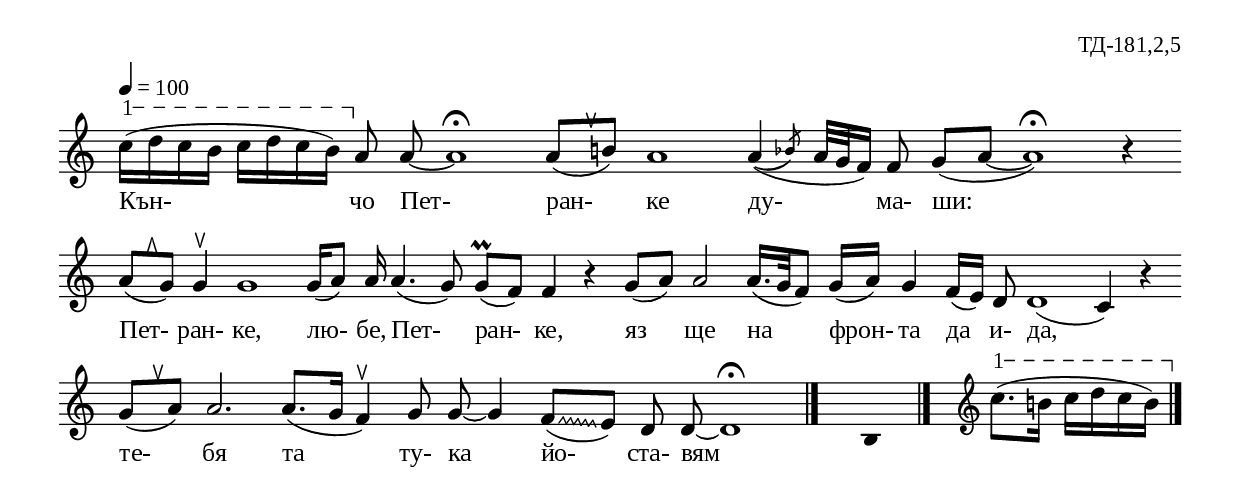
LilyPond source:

%{
td_181_2_05
%}

\include "td-preamble.ly"

\score {
\relative c'' {
\tempo 4 = 100
\cadenzaOn
\varA
c16\startTextSpan[( d c b] c[ d c b\stopTextSpan]) 
a8\noBeam a~ a1\fermata a8([ s^\ltoe b!]) a1 \afterGrace a4(\( { \stdB bes8\) \stdE } a32[ g f16])
f8\noBeam g8([ a]~ a1\fermata) r4
\bar ""
a8([ s^\rtoe g]) g4^\ltoe g1 g16[( a8]) a16\noBeam a4.( g8) g\prall([ f]) f4 r
\bar ""
g8([ a]) a2
\bar ""
a16.([ g32 f8]) g16([ a]) g4 f16([ e]) d8\noBeam d1( c4) r4
\bar ""
g'8([ s^\ltoe a]) a2. a8.([ g16] f4^\ltoe) 
\bar ""
\override Glissando #'style = #'zigzag
g8\noBeam g~ g4 \noteFi f8([\glissando e]) d\noBeam d~ d1\fermata
 \bar "|." 
 s4 \fixB b \fixC
 \bar "|."
 s16 \clef treble
\varA
c'8.\startTextSpan[( b16] c[ d c b\stopTextSpan]) 
  \bar "|." 
}
\addlyrics { Кън- чо Пет- ран- ке ду- ма- ши: Пет- ран- ке, лю- бе, Пет- ран- ке,
яз ще на фрон- та да и- да, те- бя та ту- ка йо- ста- вям }
%
\layout {
   \context { 
	    \Staff \remove "Time_signature_engraver" } 
  indent = #0
  line-width = 190\mm
  ragged-right=##f
}
%
\midi { 
	\context {
		\Score tempoWholesPerMinute = #(ly:make-moment 100 4)
		}
	}
}
%
\header{
  opus = "ТД-181,2,5"
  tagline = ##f
}


